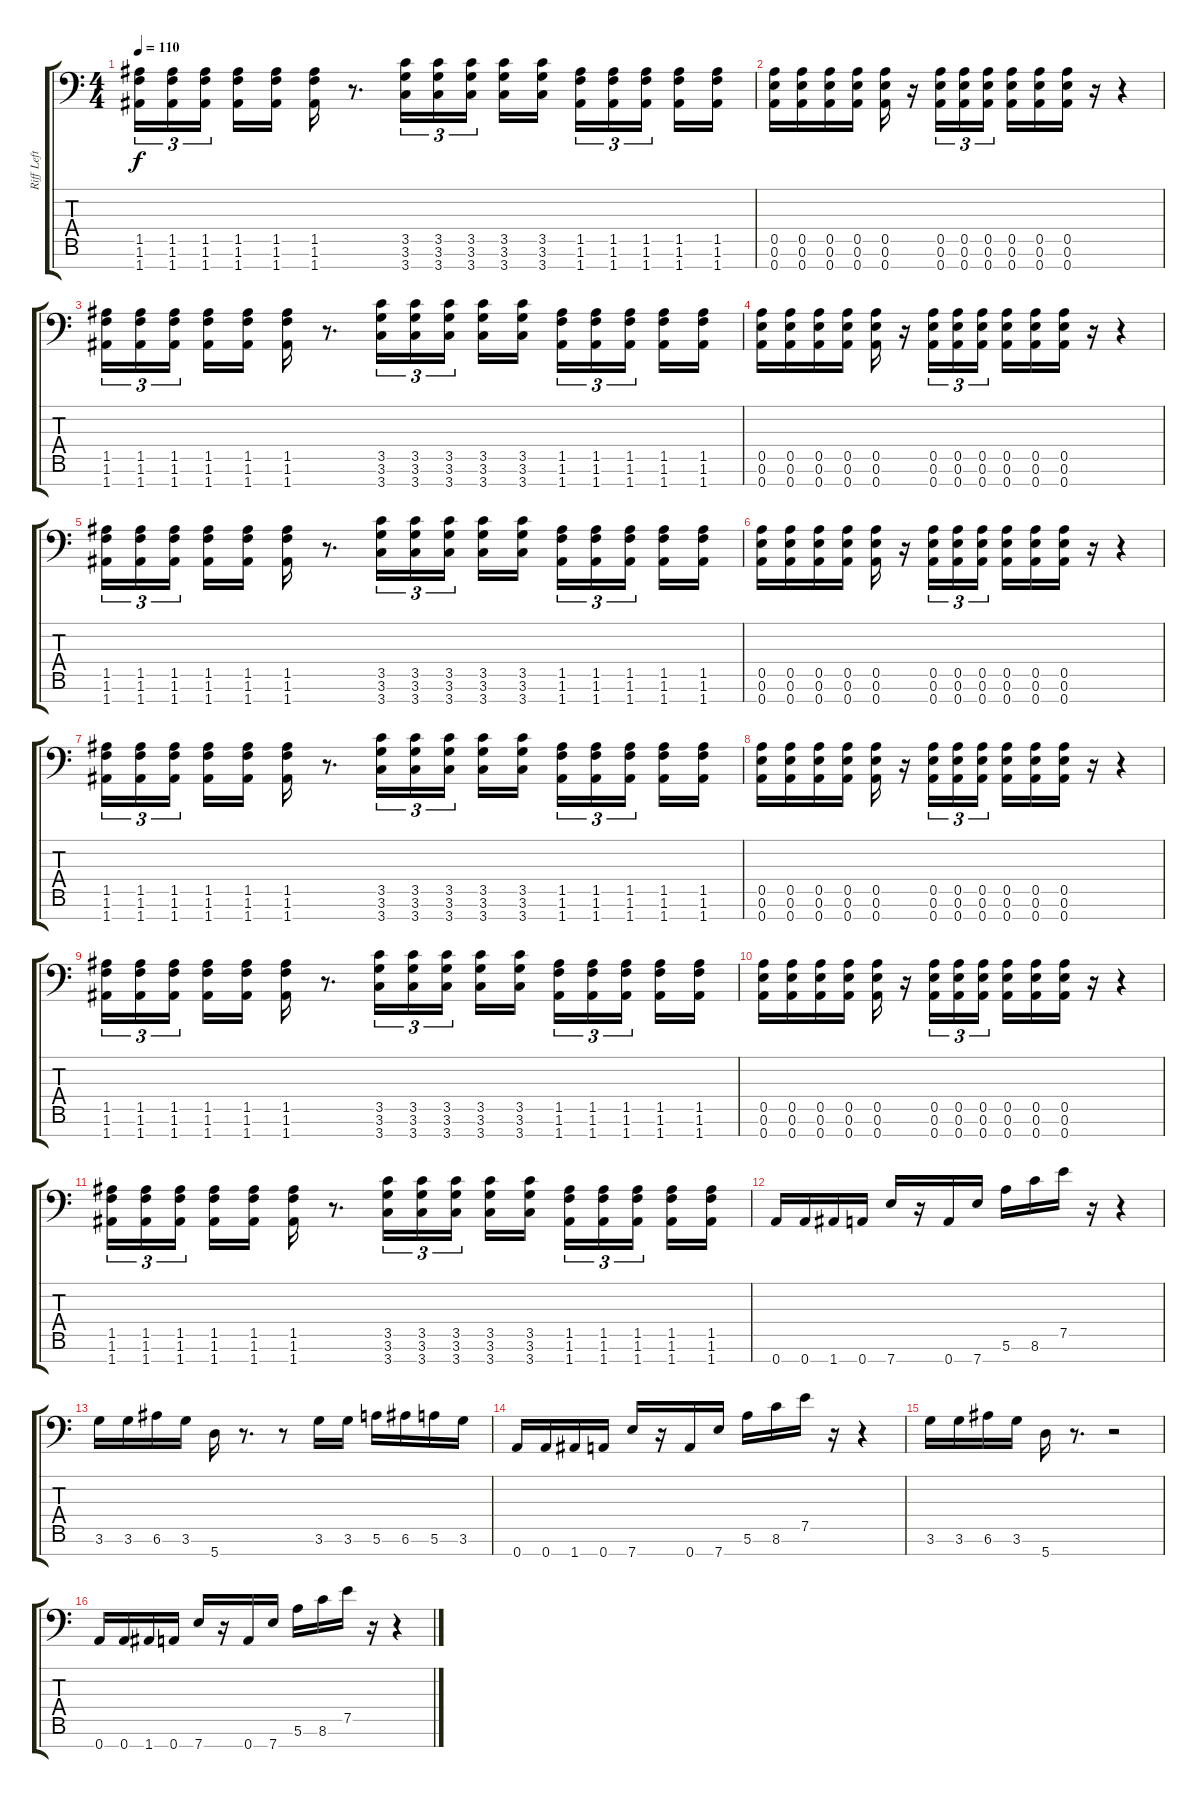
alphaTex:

\track ("Riff Left" "Riff Left") {instrument distortionguitar}
\staff {score tabs}
\tuning (F4 C4 G3 D3 A2 E2 A1) {hide}
\ts (4 4)
\tempo 110
\clef f4
\ks c
(1.5 1.6 1.7).16{tu (3 2) dy f} (1.5 1.6 1.7).16{tu (3 2)} (1.5 1.6 1.7).16{tu (3 2) beam splitsecondary} (1.5 1.6 1.7).16 (1.5 1.6 1.7).16 (1.5 1.6 1.7).16 r.8{d} (3.5 3.6 3.7).16{tu (3 2)} (3.5 3.6 3.7).16{tu (3 2)} (3.5 3.6 3.7).16{tu (3 2) beam splitsecondary} (3.5 3.6 3.7).16 (3.5 3.6 3.7).16 (1.5 1.6 1.7).16{tu (3 2)} (1.5 1.6 1.7).16{tu (3 2)} (1.5 1.6 1.7).16{tu (3 2) beam splitsecondary} (1.5 1.6 1.7).16 (1.5 1.6 1.7).16 |
(0.5 0.6 0.7).16 (0.5 0.6 0.7).16 (0.5 0.6 0.7).16 (0.5 0.6 0.7).16 (0.5 0.6 0.7).16 r.16 (0.5 0.6 0.7).16{tu (3 2)} (0.5 0.6 0.7).16{tu (3 2)} (0.5 0.6 0.7).16{tu (3 2)} (0.5 0.6 0.7).16 (0.5 0.6 0.7).16 (0.5 0.6 0.7).16 r.16 r.4 |
(1.5 1.6 1.7).16{tu (3 2)} (1.5 1.6 1.7).16{tu (3 2)} (1.5 1.6 1.7).16{tu (3 2) beam splitsecondary} (1.5 1.6 1.7).16 (1.5 1.6 1.7).16 (1.5 1.6 1.7).16 r.8{d} (3.5 3.6 3.7).16{tu (3 2)} (3.5 3.6 3.7).16{tu (3 2)} (3.5 3.6 3.7).16{tu (3 2) beam splitsecondary} (3.5 3.6 3.7).16 (3.5 3.6 3.7).16 (1.5 1.6 1.7).16{tu (3 2)} (1.5 1.6 1.7).16{tu (3 2)} (1.5 1.6 1.7).16{tu (3 2) beam splitsecondary} (1.5 1.6 1.7).16 (1.5 1.6 1.7).16 |
(0.5 0.6 0.7).16 (0.5 0.6 0.7).16 (0.5 0.6 0.7).16 (0.5 0.6 0.7).16 (0.5 0.6 0.7).16 r.16 (0.5 0.6 0.7).16{tu (3 2)} (0.5 0.6 0.7).16{tu (3 2)} (0.5 0.6 0.7).16{tu (3 2)} (0.5 0.6 0.7).16 (0.5 0.6 0.7).16 (0.5 0.6 0.7).16 r.16 r.4 |
(1.5 1.6 1.7).16{tu (3 2)} (1.5 1.6 1.7).16{tu (3 2)} (1.5 1.6 1.7).16{tu (3 2) beam splitsecondary} (1.5 1.6 1.7).16 (1.5 1.6 1.7).16 (1.5 1.6 1.7).16 r.8{d} (3.5 3.6 3.7).16{tu (3 2)} (3.5 3.6 3.7).16{tu (3 2)} (3.5 3.6 3.7).16{tu (3 2) beam splitsecondary} (3.5 3.6 3.7).16 (3.5 3.6 3.7).16 (1.5 1.6 1.7).16{tu (3 2)} (1.5 1.6 1.7).16{tu (3 2)} (1.5 1.6 1.7).16{tu (3 2) beam splitsecondary} (1.5 1.6 1.7).16 (1.5 1.6 1.7).16 |
(0.5 0.6 0.7).16 (0.5 0.6 0.7).16 (0.5 0.6 0.7).16 (0.5 0.6 0.7).16 (0.5 0.6 0.7).16 r.16 (0.5 0.6 0.7).16{tu (3 2)} (0.5 0.6 0.7).16{tu (3 2)} (0.5 0.6 0.7).16{tu (3 2)} (0.5 0.6 0.7).16 (0.5 0.6 0.7).16 (0.5 0.6 0.7).16 r.16 r.4 |
(1.5 1.6 1.7).16{tu (3 2)} (1.5 1.6 1.7).16{tu (3 2)} (1.5 1.6 1.7).16{tu (3 2) beam splitsecondary} (1.5 1.6 1.7).16 (1.5 1.6 1.7).16 (1.5 1.6 1.7).16 r.8{d} (3.5 3.6 3.7).16{tu (3 2)} (3.5 3.6 3.7).16{tu (3 2)} (3.5 3.6 3.7).16{tu (3 2) beam splitsecondary} (3.5 3.6 3.7).16 (3.5 3.6 3.7).16 (1.5 1.6 1.7).16{tu (3 2)} (1.5 1.6 1.7).16{tu (3 2)} (1.5 1.6 1.7).16{tu (3 2) beam splitsecondary} (1.5 1.6 1.7).16 (1.5 1.6 1.7).16 |
(0.5 0.6 0.7).16 (0.5 0.6 0.7).16 (0.5 0.6 0.7).16 (0.5 0.6 0.7).16 (0.5 0.6 0.7).16 r.16 (0.5 0.6 0.7).16{tu (3 2)} (0.5 0.6 0.7).16{tu (3 2)} (0.5 0.6 0.7).16{tu (3 2)} (0.5 0.6 0.7).16 (0.5 0.6 0.7).16 (0.5 0.6 0.7).16 r.16 r.4 |
(1.5 1.6 1.7).16{tu (3 2)} (1.5 1.6 1.7).16{tu (3 2)} (1.5 1.6 1.7).16{tu (3 2) beam splitsecondary} (1.5 1.6 1.7).16 (1.5 1.6 1.7).16 (1.5 1.6 1.7).16 r.8{d} (3.5 3.6 3.7).16{tu (3 2)} (3.5 3.6 3.7).16{tu (3 2)} (3.5 3.6 3.7).16{tu (3 2) beam splitsecondary} (3.5 3.6 3.7).16 (3.5 3.6 3.7).16 (1.5 1.6 1.7).16{tu (3 2)} (1.5 1.6 1.7).16{tu (3 2)} (1.5 1.6 1.7).16{tu (3 2) beam splitsecondary} (1.5 1.6 1.7).16 (1.5 1.6 1.7).16 |
(0.5 0.6 0.7).16 (0.5 0.6 0.7).16 (0.5 0.6 0.7).16 (0.5 0.6 0.7).16 (0.5 0.6 0.7).16 r.16 (0.5 0.6 0.7).16{tu (3 2)} (0.5 0.6 0.7).16{tu (3 2)} (0.5 0.6 0.7).16{tu (3 2)} (0.5 0.6 0.7).16 (0.5 0.6 0.7).16 (0.5 0.6 0.7).16 r.16 r.4 |
(1.5 1.6 1.7).16{tu (3 2)} (1.5 1.6 1.7).16{tu (3 2)} (1.5 1.6 1.7).16{tu (3 2) beam splitsecondary} (1.5 1.6 1.7).16 (1.5 1.6 1.7).16 (1.5 1.6 1.7).16 r.8{d} (3.5 3.6 3.7).16{tu (3 2)} (3.5 3.6 3.7).16{tu (3 2)} (3.5 3.6 3.7).16{tu (3 2) beam splitsecondary} (3.5 3.6 3.7).16 (3.5 3.6 3.7).16 (1.5 1.6 1.7).16{tu (3 2)} (1.5 1.6 1.7).16{tu (3 2)} (1.5 1.6 1.7).16{tu (3 2) beam splitsecondary} (1.5 1.6 1.7).16 (1.5 1.6 1.7).16 |
0.7.16 0.7.16 1.7.16 0.7.16 7.7.16 r.16 0.7.16 7.7.16 5.6.16 8.6.16 7.5.16 r.16 r.4 |
3.6.16 3.6.16 6.6.16 3.6.16 5.7.16 r.8{d} r.8 3.6.16 3.6.16 5.6.16 6.6.16 5.6.16 3.6.16 |
0.7.16 0.7.16 1.7.16 0.7.16 7.7.16 r.16 0.7.16 7.7.16 5.6.16 8.6.16 7.5.16 r.16 r.4 |
3.6.16 3.6.16 6.6.16 3.6.16 5.7.16 r.8{d} r.2 |
0.7.16 0.7.16 1.7.16 0.7.16 7.7.16 r.16 0.7.16 7.7.16 5.6.16 8.6.16 7.5.16 r.16 r.4
